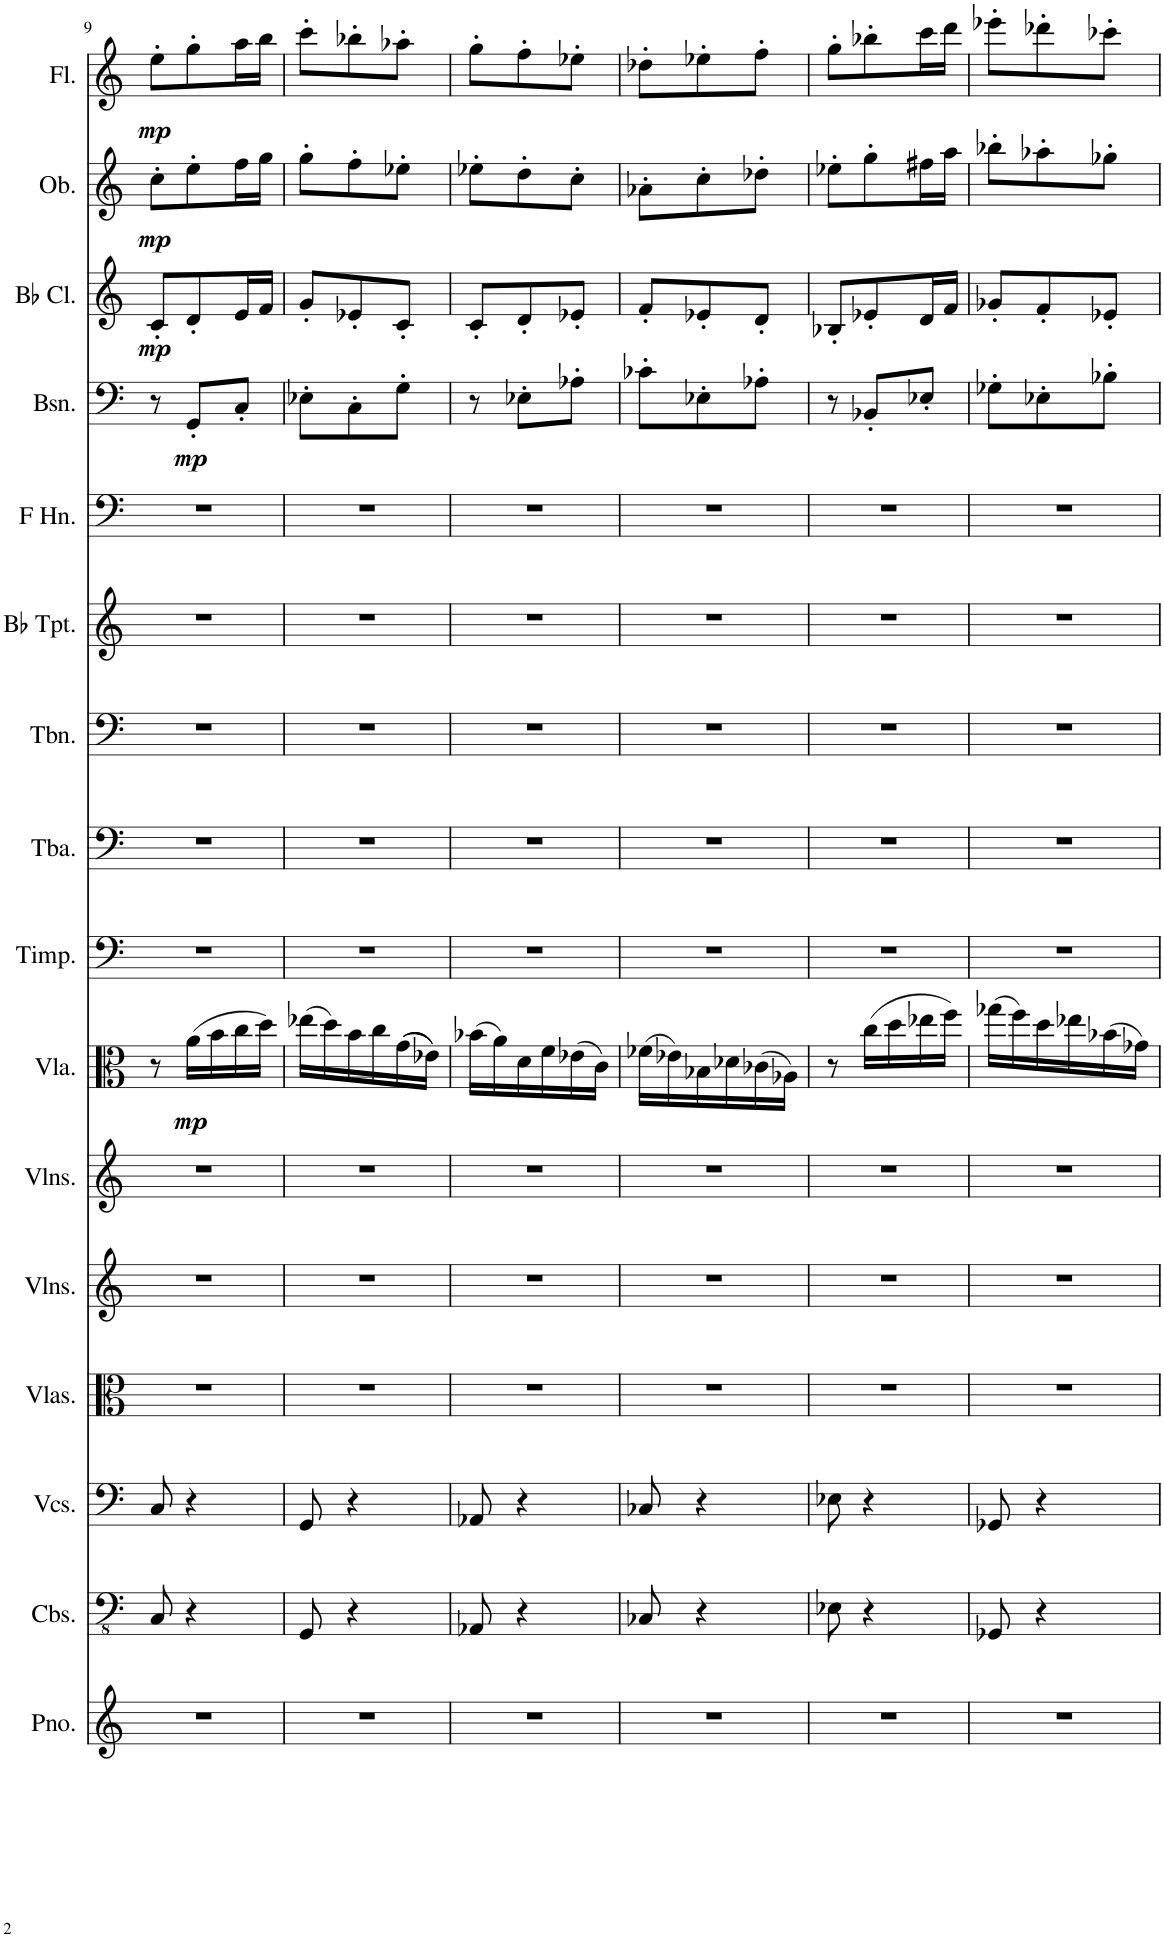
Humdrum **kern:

**kern	**kern	**kern	**kern	**kern	**kern	**kern	**dynam	**kern	**kern	**kern	**kern	**kern	**kern	**dynam	**kern	**dynam	**kern	**dynam	**kern	**dynam
*part16	*part15	*part14	*part13	*part12	*part11	*part10	*part10	*part9	*part8	*part7	*part6	*part5	*part4	*part4	*part3	*part3	*part2	*part2	*part1	*part1
*staff16	*staff15	*staff14	*staff13	*staff12	*staff11	*staff10	*staff10	*staff9	*staff8	*staff7	*staff6	*staff5	*staff4	*staff4	*staff3	*staff3	*staff2	*staff2	*staff1	*staff1
*I"Piano	*I"Contrabasses	*I"Violoncellos	*I"Violas	*I"Violins	*I"Violins	*I"Viola	*	*I"Timpani	*I"Tuba	*I"Trombone	*I"Bb Trumpet	*I"Horn in F	*I"Bassoon	*	*I"Bb Clarinet	*	*I"Oboe	*	*I"Flute	*
*I'Pno.	*I'Cbs.	*I'Vcs.	*I'Vlas.	*I'Vlns.	*I'Vlns.	*I'Vla.	*	*I'Timp.	*I'Tba.	*I'Tbn.	*I'Bb Tpt.	*	*I'Bsn.	*	*I'Bb Cl.	*	*I'Ob.	*	*I'Fl.	*
!!LO:PB:g=z
*clefG2	*clefFv4	*clefF4	*clefC3	*clefG2	*clefG2	*clefC3	*	*clefF4	*clefF4	*clefF4	*clefG2	*clefF4	*clefF4	*	*clefG2	*	*clefG2	*	*clefG2	*
*	*	*	*	*	*	*	*	*	*	*	*ITrd1c2	*ITrd4c7	*	*	*ITrd1c2	*	*	*	*	*
*k[]	*k[]	*k[]	*k[]	*k[]	*k[]	*k[]	*	*k[]	*k[]	*k[]	*k[]	*k[]	*k[]	*	*k[]	*	*k[]	*	*k[]	*
*M3/8	*M3/8	*M3/8	*M3/8	*M3/8	*M3/8	*M3/8	*	*M3/8	*M3/8	*M3/8	*M3/8	*M3/8	*M3/8	*	*M3/8	*	*M3/8	*	*M3/8	*
=9	=9	=9	=9	=9	=9	=9	=9	=9	=9	=9	=9	=9	=9	=9	=9	=9	=9	=9	=9	=9
!	!	!	!	!	!	!	!	!	!	!	!	!	!	!	!	!LO:DY:b	!	!LO:DY:b	!	!LO:DY:b
4.r	8CC/	8C/	4.r	4.r	4.r	8r	.	4.r	4.r	4.r	4.r	4.r	8r	.	8c'/L	mp	8cc'\L	mp	8ee'\L	mp
!	!	!	!	!	!	!	!LO:DY:b	!	!	!	!	!	!	!LO:DY:b	!	!	!	!	!	!
.	4r	4r	.	.	.	(16a\LL	mp	.	.	.	.	.	8GG'/L	mp	8d'/	.	8ee'\	.	8gg'\	.
.	.	.	.	.	.	16b\	.	.	.	.	.	.	.	.	.	.	.	.	.	.
.	.	.	.	.	.	16cc\	.	.	.	.	.	.	8C'/J	.	16e/L	.	16ff\L	.	16aa\L	.
.	.	.	.	.	.	16dd\JJ)	.	.	.	.	.	.	.	.	16f/JJ	.	16gg\JJ	.	16bb\JJ	.
=10	=10	=10	=10	=10	=10	=10	=10	=10	=10	=10	=10	=10	=10	=10	=10	=10	=10	=10	=10	=10
4.r	8GGG/	8GG/	4.r	4.r	4.r	(16ee-X\LL	.	4.r	4.r	4.r	4.r	4.r	8E-X'\L	.	8g'/L	.	8gg'\L	.	8ccc'\L	.
.	.	.	.	.	.	16dd\)	.	.	.	.	.	.	.	.	.	.	.	.	.	.
.	4r	4r	.	.	.	16b\	.	.	.	.	.	.	8C'\	.	8e-X'/	.	8ff'\	.	8bb-X'\	.
.	.	.	.	.	.	16cc\	.	.	.	.	.	.	.	.	.	.	.	.	.	.
.	.	.	.	.	.	(((16g\	.	.	.	.	.	.	8G'\J	.	8c'/J	.	8ee-X'\J	.	8aa-X'\J	.
.	.	.	.	.	.	16e-X\JJ)))	.	.	.	.	.	.	.	.	.	.	.	.	.	.
=11	=11	=11	=11	=11	=11	=11	=11	=11	=11	=11	=11	=11	=11	=11	=11	=11	=11	=11	=11	=11
4.r	8AAA-X/	8AA-X/	4.r	4.r	4.r	(16b-X\LL	.	4.r	4.r	4.r	4.r	4.r	8r	.	8c'/L	.	8ee-X'\L	.	8gg'\L	.
.	.	.	.	.	.	16a\)	.	.	.	.	.	.	.	.	.	.	.	.	.	.
.	4r	4r	.	.	.	16d\	.	.	.	.	.	.	8E-X'\L	.	8d'/	.	8dd'\	.	8ff'\	.
.	.	.	.	.	.	16f\	.	.	.	.	.	.	.	.	.	.	.	.	.	.
.	.	.	.	.	.	(16e-X\	.	.	.	.	.	.	8A-X'\J	.	8e-X'/J	.	8cc'\J	.	8ee-X'\J	.
.	.	.	.	.	.	16c\JJ)	.	.	.	.	.	.	.	.	.	.	.	.	.	.
=12	=12	=12	=12	=12	=12	=12	=12	=12	=12	=12	=12	=12	=12	=12	=12	=12	=12	=12	=12	=12
4.r	8CC-X/	8C-X/	4.r	4.r	4.r	(16f-X\LL	.	4.r	4.r	4.r	4.r	4.r	8c-X'\L	.	8f'/L	.	8a-X'\L	.	8dd-X'\L	.
.	.	.	.	.	.	16e-X\)	.	.	.	.	.	.	.	.	.	.	.	.	.	.
.	4r	4r	.	.	.	16B-X\	.	.	.	.	.	.	8E-X'\	.	8e-X'/	.	8cc'\	.	8ee-X'\	.
.	.	.	.	.	.	16d-X\	.	.	.	.	.	.	.	.	.	.	.	.	.	.
.	.	.	.	.	.	(16c-X\	.	.	.	.	.	.	8A-X'\J	.	8d'/J	.	8dd-X'\J	.	8ff'\J	.
.	.	.	.	.	.	16A-X\JJ)	.	.	.	.	.	.	.	.	.	.	.	.	.	.
=13	=13	=13	=13	=13	=13	=13	=13	=13	=13	=13	=13	=13	=13	=13	=13	=13	=13	=13	=13	=13
4.r	8EE-X\	8E-X\	4.r	4.r	4.r	8r	.	4.r	4.r	4.r	4.r	4.r	8r	.	8B-X'/L	.	8ee-X'\L	.	8gg'\L	.
.	4r	4r	.	.	.	(16cc\LL	.	.	.	.	.	.	8BB-X'/L	.	8e-X'/	.	8gg'\	.	8bb-X'\	.
.	.	.	.	.	.	16dd\	.	.	.	.	.	.	.	.	.	.	.	.	.	.
.	.	.	.	.	.	16ee-X\	.	.	.	.	.	.	8E-X'/J	.	16d/L	.	16ff#X\L	.	16ccc\L	.
.	.	.	.	.	.	16ff\JJ)	.	.	.	.	.	.	.	.	16f/JJ	.	16aa\JJ	.	16ddd\JJ	.
=14	=14	=14	=14	=14	=14	=14	=14	=14	=14	=14	=14	=14	=14	=14	=14	=14	=14	=14	=14	=14
4.r	8GGG-X/	8GG-X/	4.r	4.r	4.r	(16gg-X\LL	.	4.r	4.r	4.r	4.r	4.r	8G-X'\L	.	8g-X'/L	.	8bb-X'\L	.	8eee-X'\L	.
.	.	.	.	.	.	16ff\)	.	.	.	.	.	.	.	.	.	.	.	.	.	.
.	4r	4r	.	.	.	16dd\	.	.	.	.	.	.	8E-X'\	.	8f'/	.	8aa-X'\	.	8ddd-X'\	.
.	.	.	.	.	.	16ee-X\	.	.	.	.	.	.	.	.	.	.	.	.	.	.
.	.	.	.	.	.	(16b-X\	.	.	.	.	.	.	8B-X'\J	.	8e-X'/J	.	8gg-X'\J	.	8ccc-X'\J	.
.	.	.	.	.	.	16g-X\JJ)	.	.	.	.	.	.	.	.	.	.	.	.	.	.
=	=	=	=	=	=	=	=	=	=	=	=	=	=	=	=	=	=	=	=	=
*-	*-	*-	*-	*-	*-	*-	*-	*-	*-	*-	*-	*-	*-	*-	*-	*-	*-	*-	*-	*-
